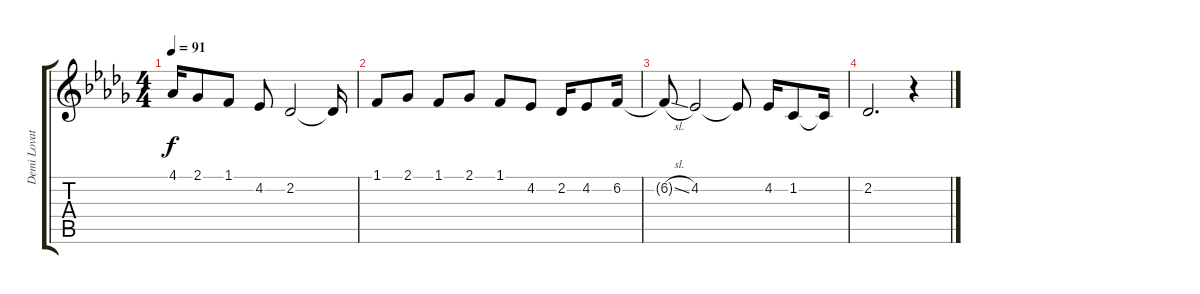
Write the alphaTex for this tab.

\track ("Demi Lovato" "Demi Lovat") {instrument tenorsax}
\staff {score tabs}
\tuning (E4 B3 G3 D3 A2 E2) {hide}
\ts (4 4)
\tempo 91
\clef g2
\ks db
4.1{t}.16{dy f} 2.1.8 1.1.8 4.2.8{txt ""} 2.2.2 2.2{t}.16 |
1.1.8 2.1.8 1.1.8 2.1.8 1.1.8 4.2.8 2.2.16 4.2.8 6.2.16 |
6.2{sl t}.8 4.2.2 4.2{t}.8 4.2.16 1.2.8 1.2{t}.16 |
2.2.2{d} r.4
